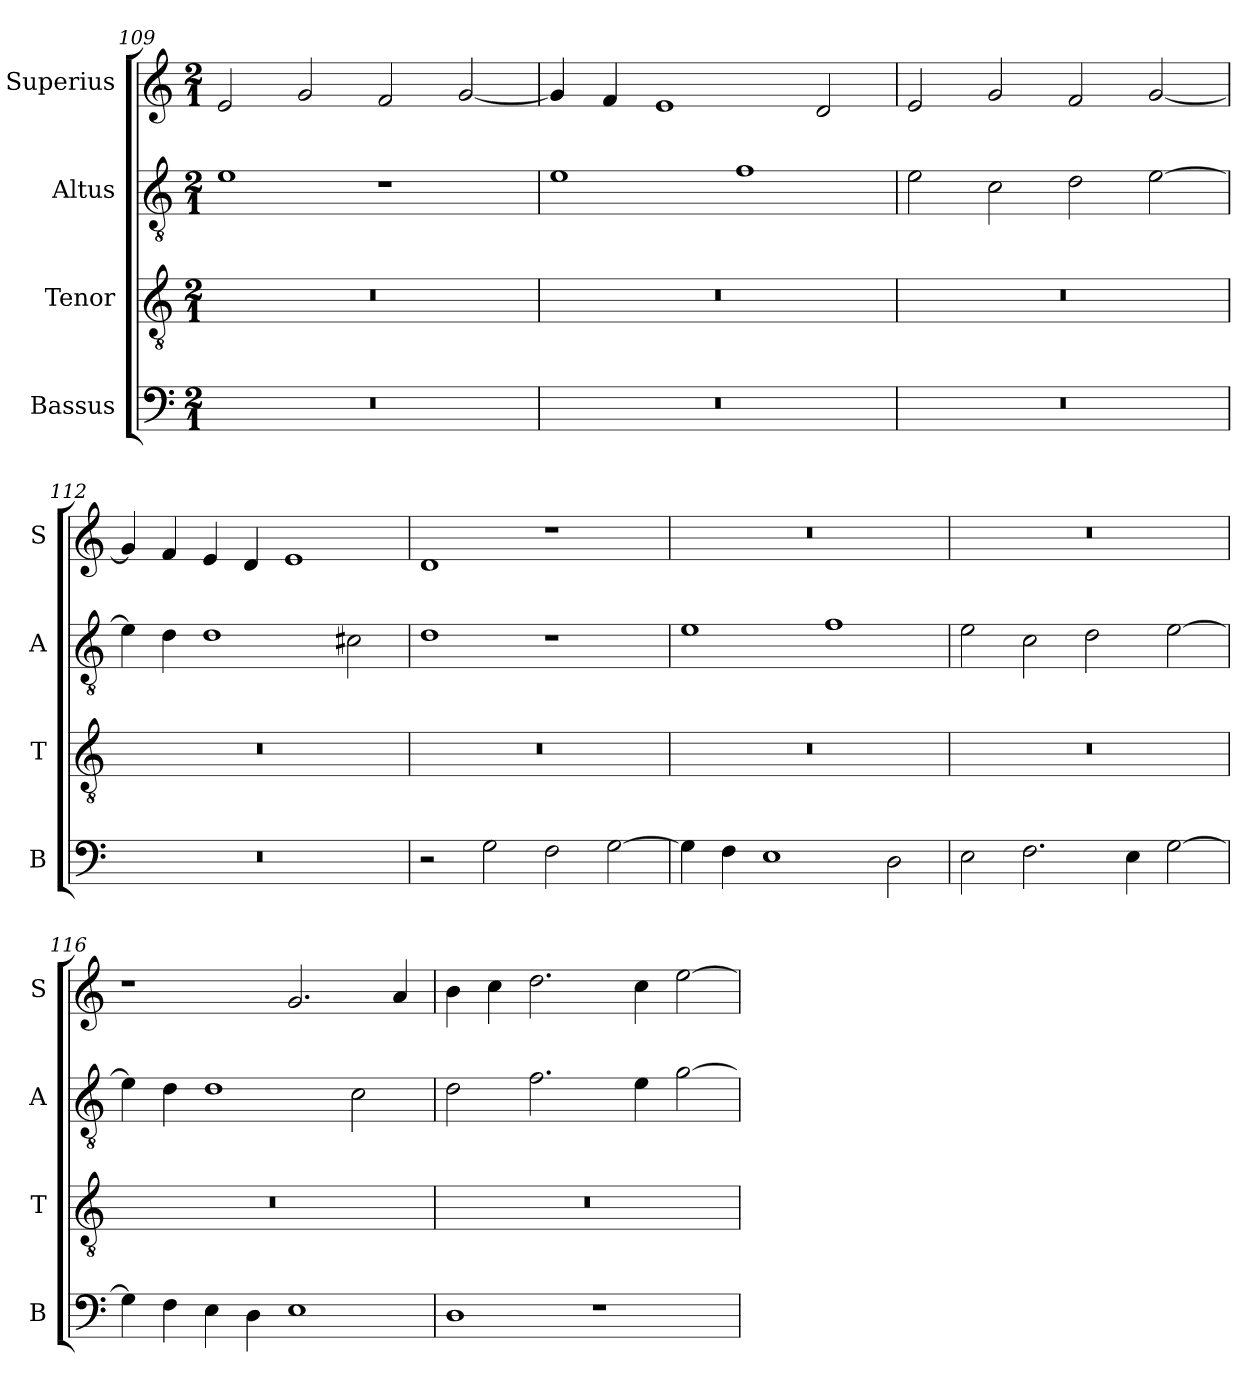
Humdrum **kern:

**kern	**kern	**kern	**kern
*part4	*part3	*part2	*part1
*staff4	*staff3	*staff2	*staff1
*I"Bassus	*I"Tenor	*I"Altus	*I"Superius
*I'B	*I'T	*I'A	*I'S
*clefF4	*clefGv2	*clefGv2	*clefG2
*k[]	*k[]	*k[]	*k[]
*M2/1	*M2/1	*M2/1	*M2/1
=109	=109	=109	=109
0r	0r	1e	2e/
.	.	.	2g/
.	.	1r	2f/
.	.	.	[2g/
=110	=110	=110	=110
0r	0r	1e	4g/]
.	.	.	4f/
.	.	.	1e
.	.	1f	.
.	.	.	2d/
=111	=111	=111	=111
0r	0r	2e\	2e/
.	.	2c\	2g/
.	.	2d\	2f/
.	.	[2e\	[2g/
=112	=112	=112	=112
0r	0r	4e\]	4g/]
.	.	4d\	4f/
.	.	1d	4e/
.	.	.	4d/
.	.	.	1e
.	.	2c#X\	.
=113	=113	=113	=113
2r	0r	1d	1d
2G\	.	.	.
2F\	.	1r	1r
[2G\	.	.	.
=114	=114	=114	=114
4G\]	0r	1e	0r
4F\	.	.	.
1E	.	.	.
.	.	1f	.
2D\	.	.	.
=115	=115	=115	=115
2E\	0r	2e\	0r
2.F\	.	2c\	.
.	.	2d\	.
4E\	.	.	.
[2G\	.	[2e\	.
=116	=116	=116	=116
4G\]	0r	4e\]	1r
4F\	.	4d\	.
4E\	.	1d	.
4D\	.	.	.
1E	.	.	2.g/
.	.	2c\	.
.	.	.	4a/
=117	=117	=117	=117
1D	0r	2d\	4b\
.	.	.	4cc\
.	.	2.f\	2.dd\
1r	.	.	.
.	.	4e\	4cc\
.	.	[2g\	[2ee\
=	=	=	=
*-	*-	*-	*-
